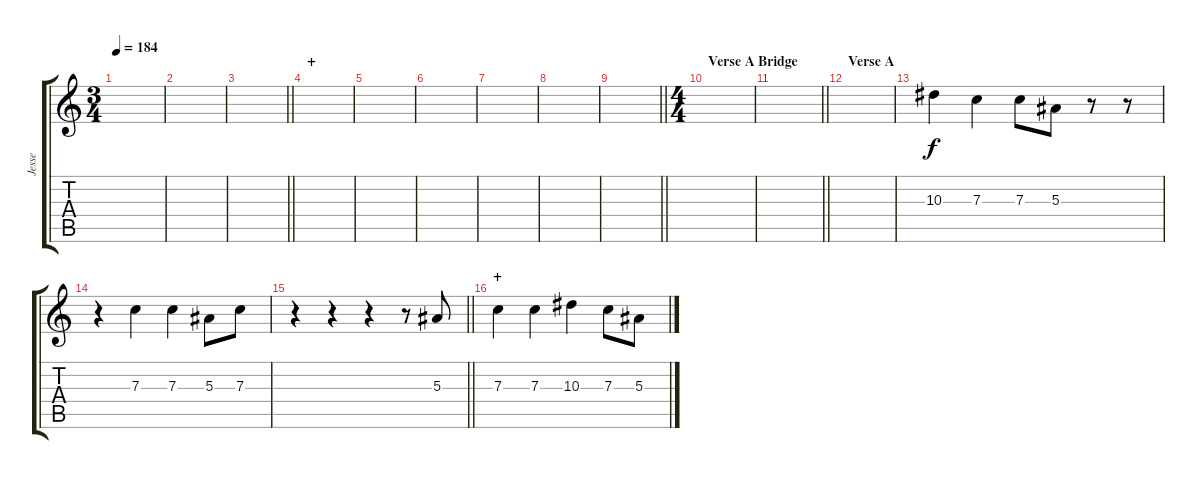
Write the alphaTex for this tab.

\track ("Jesse" "Jesse") {instrument overdrivenguitar}
\staff {score tabs}
\tuning (D4 A3 F3 C3 G2 C2) {hide}
\ts (3 4)
\tempo 184
\clef g2
\ks c
|
|
\barLineRight lightlight
|
\section ("" "+")
|
|
|
|
|
\barLineRight lightlight
|
\ts (4 4)
\section ("" "Verse A Bridge")
|
\barLineRight lightlight
|
\section ("" "Verse A")
|
10.3.4 7.3.4 7.3.8 5.3.8 r.8 r.8 |
r.4 7.3.4 7.3.4 5.3.8 7.3.8 |
\barLineRight lightlight
r.4 r.4 r.4 r.8 5.3.8 |
\section ("" "+")
7.3.4 7.3.4 10.3.4 7.3.8 5.3.8
